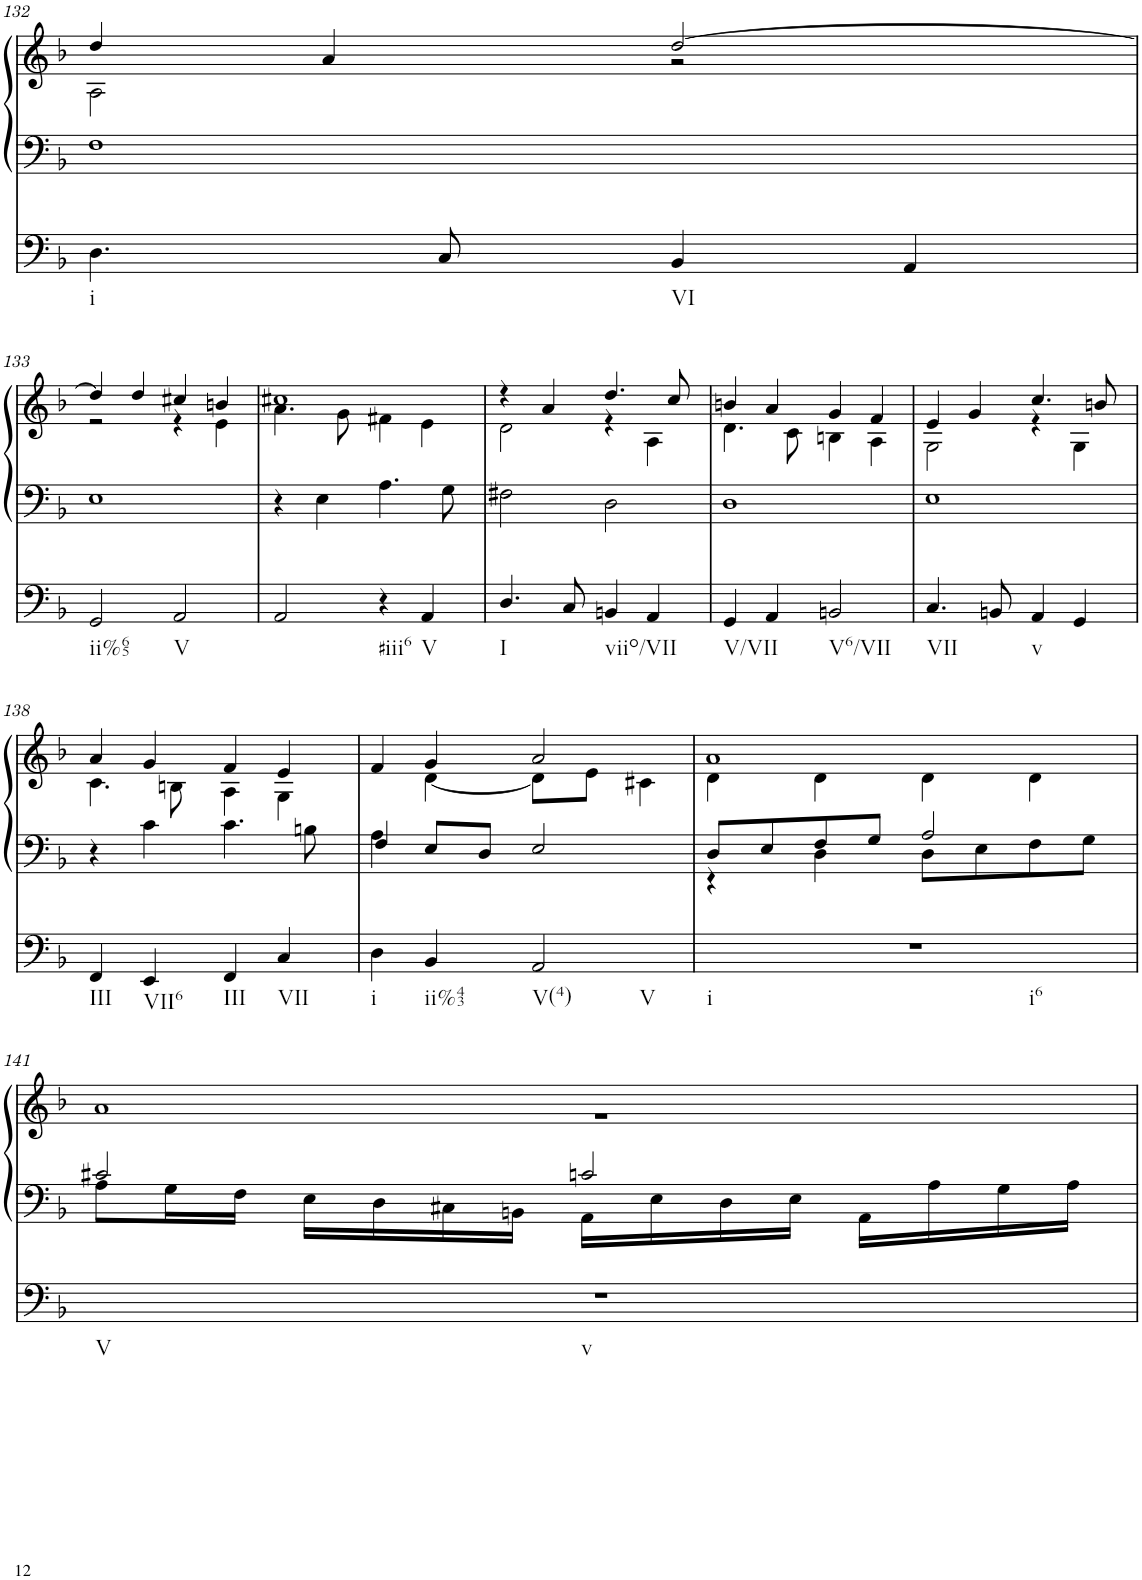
**kern	**kern	**kern
*part2	*part1	*part1
*staff3	*staff2	*staff1
*I"Pedal	*I"linke Hand	*
!!LO:PB:g=z
*clefF4	*clefF4	*clefG2
*k[b-]	*k[b-]	*k[b-]
*M4/4	*M4/4	*M4/4
=132	=132	=132
*	*	*^
!LO:TX:b:t=i	!	!	!
4.D\	1F	4dd/	2A\
.	.	4a/	.
8C/	.	.	.
!LO:TX:b:t=VI	!	!	!
4BB-/	.	[2dd/	2r
4AA/	.	.	.
!!LO:LB:g=z	!!
=133	=133	=133	=133
!LO:TX:b:t=ii%65	!	!	!
2GG/	1E	4dd/]	2r
.	.	4dd/	.
!LO:TX:b:t=V	!	!	!
2AA/	.	4cc#X/	4r
.	.	4bn/	4e\
=134	=134	=134	=134
2AA/	4r	1cc#X	4.a\
.	4E\	.	.
.	.	.	8g\
!LO:TX:b:t=#iii6	!	!	!
4r	4.A\	.	4f#X\
!LO:TX:b:t=V	!	!	!
4AA/	.	.	4e\
.	8G\	.	.
=135	=135	=135	=135
!LO:TX:b:t=I	!	!	!
4.D/	2F#X\	4r	2d\
.	.	4a/	.
8C/	.	.	.
!LO:TX:b:t=viio/VII	!	!	!
4BBn/	2D\	4.dd/	4r
4AA/	.	.	4A\
.	.	8cc/	.
=136	=136	=136	=136
!LO:TX:b:t=V/VII	!	!	!
4GG/	1D	4bn/	4.d\
4AA/	.	4a/	.
.	.	.	8c\
!LO:TX:b:t=V6/VII	!	!	!
2BBn/	.	4g/	4Bn\
.	.	4f/	4A\
=137	=137	=137	=137
!LO:TX:b:t=VII	!	!	!
4.C/	1E	4e/	2G\
.	.	4g/	.
8BBn/	.	.	.
!LO:TX:b:t=v	!	!	!
4AA/	.	4.cc/	4r
4GG/	.	.	4G\
.	.	8bn/	.
!!LO:LB:g=z	!!
=138	=138	=138	=138
!LO:TX:b:t=III	!	!	!
4FF/	4r	4a/	4.c\
!LO:TX:b:t=VII6	!	!	!
4EE/	4c\	4g/	.
.	.	.	8Bn\
!LO:TX:b:t=III	!	!	!
4FF/	4.c\	4f/	4A\
!LO:TX:b:t=VII	!	!	!
4C/	.	4e/	4G\
.	8Bn\	.	.
=139	=139	=139	=139
*	*^	*	*
!LO:TX:b:t=i	!	!	!	!
4D\	4F/	4A\	4f/	4ryy
!LO:TX:b:t=ii%43	!	!	!	!
4BB-/	8E/L	2.ryy	4g/	[4d\
.	8D/J	.	.	.
!LO:TX:b:t=V(4)	!	!	!	!
!LO:TX:b:t=V	!	!	!	!
2AA/	2E/	.	2a/	8d\L]
.	.	.	.	8e\J
.	.	.	.	4c#X\
=140	=140	=140	=140	=140
!LO:TX:b:t=i	!	!	!	!
!LO:TX:b:t=i6	!	!	!	!
1r	8D/L	4r	1a	4d\
.	8E/	.	.	.
.	8F/	4D\	.	4d\
.	8G/J	.	.	.
.	2A/	8D\L	.	4d\
.	.	8E\	.	.
.	.	8F\	.	4d\
.	.	8G\J	.	.
!!LO:LB:g=z	!!
=141	=141	=141	=141	=141
!LO:TX:b:t=V	!	!	!	!
!LO:TX:b:t=v	!	!	!	!
1r	2c#X/	8A\L	1a	1r
.	.	16G\L	.	.
.	.	16F\JJ	.	.
.	.	16E\LL	.	.
.	.	16D\	.	.
.	.	16C#X\	.	.
.	.	16BBn\JJ	.	.
.	2cn/	16AA\LL	.	.
.	.	16E\	.	.
.	.	16D\	.	.
.	.	16E\JJ	.	.
.	.	16AA\LL	.	.
.	.	16A\	.	.
.	.	16G\	.	.
.	.	16A\JJ	.	.
*	*v	*v	*	*
*	*	*v	*v
=	=	=
*-	*-	*-
